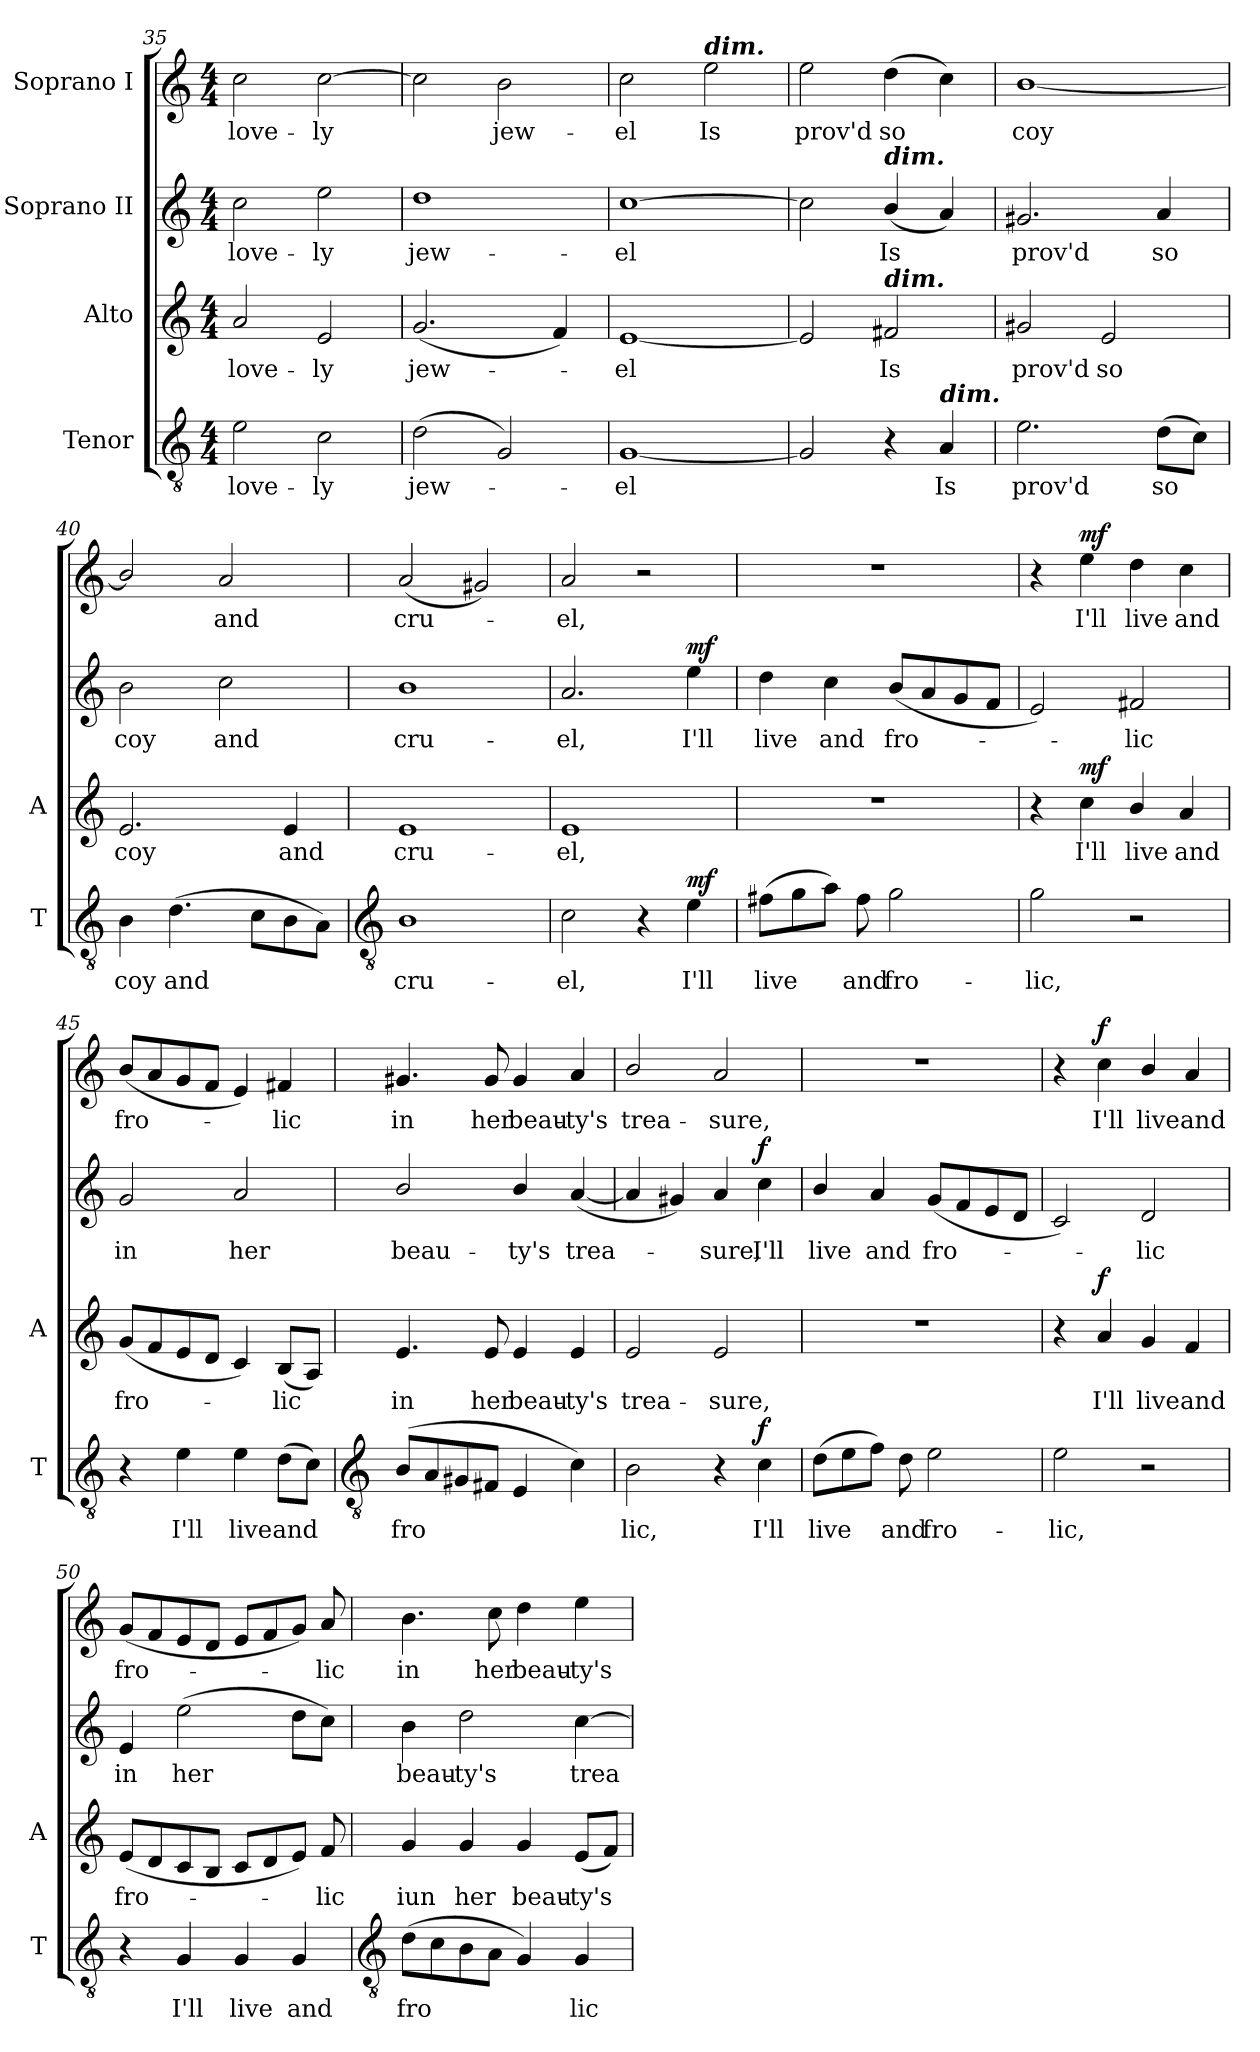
**kern	**text	**dynam	**kern	**text	**dynam	**kern	**text	**dynam	**kern	**text	**dynam
*part4	*part4	*part4	*part3	*part3	*part3	*part2	*part2	*part2	*part1	*part1	*part1
*staff4	*staff4	*staff4	*staff3	*staff3	*staff3	*staff2	*staff2	*staff2	*staff1	*staff1	*staff1
*I"Tenor	*	*	*I"Alto	*	*	*I"Soprano II	*	*	*I"Soprano I	*	*
*I'T	*	*	*I'A	*	*	*	*	*	*	*	*
*clefGv2	*	*	*clefG2	*	*	*clefG2	*	*	*clefG2	*	*
*k[]	*	*	*k[]	*	*	*k[]	*	*	*k[]	*	*
*C:	*	*	*C:	*	*	*C:	*	*	*C:	*	*
*M4/4	*	*	*M4/4	*	*	*M4/4	*	*	*M4/4	*	*
=35	=35	=35	=35	=35	=35	=35	=35	=35	=35	=35	=35
!	!LO:LY:b	!	!	!LO:LY:b	!	!	!LO:LY:b	!	!	!LO:LY:b	!
2e	love-	.	2a	love-	.	2cc	love-	.	2cc	love-	.
!	!LO:LY:b	!	!	!LO:LY:b	!	!	!LO:LY:b	!	!	!LO:LY:b	!
2c	-ly	.	2e	-ly	.	2ee	-ly	.	[2cc	-ly	.
=36	=36	=36	=36	=36	=36	=36	=36	=36	=36	=36	=36
!	!LO:LY:b	!	!	!LO:LY:b	!	!	!LO:LY:b	!	!	!	!
(<2d	jew-	.	(<2.g	jew-	.	1dd	jew-	.	2cc]	.	.
!	!	!	!	!	!	!	!	!	!	!LO:LY:b	!
2G)	.	.	.	.	.	.	.	.	2b	jew-	.
.	.	.	4f)	.	.	.	.	.	.	.	.
=37	=37	=37	=37	=37	=37	=37	=37	=37	=37	=37	=37
!	!LO:LY:b	!	!	!LO:LY:b	!	!	!LO:LY:b	!	!	!LO:LY:b	!
[1G	el	.	[1e	el	.	[1cc	-el	.	2cc	-el	.
!	!	!	!	!	!	!	!	!	!LO:TX:a:Bi:t=dim.	!	!
!	!	!	!	!	!	!	!	!	!	!LO:LY:b	!
.	.	.	.	.	.	.	.	.	2ee	Is	.
=38	=38	=38	=38	=38	=38	=38	=38	=38	=38	=38	=38
!	!	!	!	!	!	!	!	!	!	!LO:LY:b	!
2G]	.	.	2e]	.	.	2cc]	.	.	2ee	prov'd	.
!	!	!	!	!	!	!LO:TX:a:Bi:t=dim.	!	!	!	!	!
!	!	!	!LO:TX:a:Bi:t=dim.	!	!	!	!	!	!	!	!
!	!	!	!	!LO:LY:b	!	!	!LO:LY:b	!	!	!LO:LY:b	!
4r	.	.	2f#X	Is	.	(<4b/	Is	.	(>4dd	so	.
!LO:TX:a:Bi:t=dim.	!	!	!	!	!	!	!	!	!	!	!
!	!LO:LY:b	!	!	!	!	!	!	!	!	!	!
4A	Is	.	.	.	.	4a)	.	.	4cc)	.	.
=39	=39	=39	=39	=39	=39	=39	=39	=39	=39	=39	=39
!	!LO:LY:b	!	!	!LO:LY:b	!	!	!LO:LY:b	!	!	!LO:LY:b	!
2.e	prov'd	.	2g#X	prov'd	.	2.g#X	prov'd	.	[1b/	coy	.
!	!	!	!	!LO:LY:b	!	!	!	!	!	!	!
.	.	.	2e	so	.	.	.	.	.	.	.
!	!LO:LY:b	!	!	!	!	!	!LO:LY:b	!	!	!	!
(>8dL	so	.	.	.	.	4a	so	.	.	.	.
8cJ)	.	.	.	.	.	.	.	.	.	.	.
=40	=40	=40	=40	=40	=40	=40	=40	=40	=40	=40	=40
!	!LO:LY:b	!	!	!LO:LY:b	!	!	!LO:LY:b	!	!	!	!
4B	coy	.	2.e	coy	.	2b	coy	.	2b/]	.	.
!	!LO:LY:b	!	!	!	!	!	!	!	!	!	!
(>4.d	and	.	.	.	.	.	.	.	.	.	.
!	!	!	!	!	!	!	!LO:LY:b	!	!	!LO:LY:b	!
.	.	.	.	.	.	2cc	and	.	2a	and	.
8cL	.	.	.	.	.	.	.	.	.	.	.
!	!	!	!	!LO:LY:b	!	!	!	!	!	!	!
8B	.	.	4e	and	.	.	.	.	.	.	.
8AJ)	.	.	.	.	.	.	.	.	.	.	.
!!LO:LB:g=z
=41	=41	=41	=41	=41	=41	=41	=41	=41	=41	=41	=41
*clefGv2	*	*	*	*	*	*	*	*	*	*	*
!	!LO:LY:b	!	!	!LO:LY:b	!	!	!LO:LY:b	!	!	!LO:LY:b	!
1B	cru-	.	1e	cru-	.	1b	cru-	.	(<2a	cru-	.
.	.	.	.	.	.	.	.	.	2g#X)	.	.
=42	=42	=42	=42	=42	=42	=42	=42	=42	=42	=42	=42
!	!LO:LY:b	!	!	!LO:LY:b	!	!	!LO:LY:b	!	!	!LO:LY:b	!
2c	-el,	.	1e	-el,	.	2.a	-el,	.	2a	el,	.
4r	.	.	.	.	.	.	.	.	2r	.	.
!	!LO:LY:b	!LO:DY:b	!	!	!	!	!LO:LY:b	!LO:DY:b	!	!	!
4e	I'll	mf	.	.	.	4ee	I'll	mf	.	.	.
=43	=43	=43	=43	=43	=43	=43	=43	=43	=43	=43	=43
!	!LO:LY:b	!	!	!	!	!	!LO:LY:b	!	!	!	!
(>8f#XL	live	.	1r	.	.	4dd	live	.	1r	.	.
8g	.	.	.	.	.	.	.	.	.	.	.
!	!	!	!	!	!	!	!LO:LY:b	!	!	!	!
8aJ)	.	.	.	.	.	4cc	and	.	.	.	.
!	!LO:LY:b	!	!	!	!	!	!	!	!	!	!
8f#	and	.	.	.	.	.	.	.	.	.	.
!	!LO:LY:b	!	!	!	!	!	!LO:LY:b	!	!	!	!
2g	fro-	.	.	.	.	(<8bL	fro-	.	.	.	.
.	.	.	.	.	.	8a	.	.	.	.	.
.	.	.	.	.	.	8g	.	.	.	.	.
.	.	.	.	.	.	8fJ	.	.	.	.	.
=44	=44	=44	=44	=44	=44	=44	=44	=44	=44	=44	=44
!	!LO:LY:b	!	!	!	!	!	!	!	!	!	!
2g	-lic,	.	4r	.	.	2e)	.	.	4r	.	.
!	!	!	!	!LO:LY:b	!LO:DY:b	!	!	!	!	!LO:LY:b	!LO:DY:b
.	.	.	4cc	I'll	mf	.	.	.	4ee	I'll	mf
!	!	!	!	!LO:LY:b	!	!	!LO:LY:b	!	!	!LO:LY:b	!
2r	.	.	4b/	live	.	2f#X	lic	.	4dd	live	.
!	!	!	!	!LO:LY:b	!	!	!	!	!	!LO:LY:b	!
.	.	.	4a	and	.	.	.	.	4cc	and	.
=45	=45	=45	=45	=45	=45	=45	=45	=45	=45	=45	=45
!	!	!	!	!LO:LY:b	!	!	!LO:LY:b	!	!	!LO:LY:b	!
4r	.	.	(<8gL	fro-	.	2g	in	.	(<8bL	fro-	.
.	.	.	8f	.	.	.	.	.	8a	.	.
!	!LO:LY:b	!	!	!	!	!	!	!	!	!	!
4e	I'll	.	8e	.	.	.	.	.	8g	.	.
.	.	.	8dJ	.	.	.	.	.	8fJ	.	.
!	!LO:LY:b	!	!	!	!	!	!LO:LY:b	!	!	!	!
4e	live	.	4c/)	.	.	2a	her	.	4e)	.	.
!	!LO:LY:b	!	!	!LO:LY:b	!	!	!	!	!	!LO:LY:b	!
(>8dL	and	.	(<8BL	lic	.	.	.	.	4f#X	lic	.
8cJ)	.	.	8AJ)	.	.	.	.	.	.	.	.
!!LO:LB:g=z
=46	=46	=46	=46	=46	=46	=46	=46	=46	=46	=46	=46
*clefGv2	*	*	*	*	*	*	*	*	*	*	*
!	!LO:LY:b	!	!	!LO:LY:b	!	!	!LO:LY:b	!	!	!LO:LY:b	!
(<8BL	fro	.	4.e	in	.	2b/	beau-	.	4.g#X	in	.
8A	.	.	.	.	.	.	.	.	.	.	.
8G#X	.	.	.	.	.	.	.	.	.	.	.
!	!	!	!	!LO:LY:b	!	!	!	!	!	!LO:LY:b	!
8F#XJ	.	.	8e	her	.	.	.	.	8g#	her	.
!	!	!	!	!LO:LY:b	!	!	!LO:LY:b	!	!	!LO:LY:b	!
4E	.	.	4e	beau-	.	4b/	-ty's	.	4g#	beau-	.
!	!	!	!	!LO:LY:b	!	!	!LO:LY:b	!	!	!LO:LY:b	!
4c)	.	.	4e	-ty's	.	(<[4a	trea-	.	4a	-ty's	.
=47	=47	=47	=47	=47	=47	=47	=47	=47	=47	=47	=47
!	!LO:LY:b	!	!	!LO:LY:b	!	!	!	!	!	!LO:LY:b	!
2B	lic,	.	2e	trea-	.	4a]	.	.	2b/	trea-	.
.	.	.	.	.	.	4g#X)	.	.	.	.	.
!	!	!	!	!LO:LY:b	!	!	!LO:LY:b	!	!	!LO:LY:b	!
4r	.	.	2e	-sure,	.	4a	sure,	.	2a	-sure,	.
!	!LO:LY:b	!LO:DY:b	!	!	!	!	!LO:LY:b	!LO:DY:b	!	!	!
4c	I'll	f	.	.	.	4cc	I'll	f	.	.	.
=48	=48	=48	=48	=48	=48	=48	=48	=48	=48	=48	=48
!	!LO:LY:b	!	!	!	!	!	!LO:LY:b	!	!	!	!
(>8dL	live	.	1r	.	.	4b/	live	.	1r	.	.
8e	.	.	.	.	.	.	.	.	.	.	.
!	!	!	!	!	!	!	!LO:LY:b	!	!	!	!
8fJ)	.	.	.	.	.	4a	and	.	.	.	.
!	!LO:LY:b	!	!	!	!	!	!	!	!	!	!
8d	and	.	.	.	.	.	.	.	.	.	.
!	!LO:LY:b	!	!	!	!	!	!LO:LY:b	!	!	!	!
2e	fro-	.	.	.	.	(<8gL	fro-	.	.	.	.
.	.	.	.	.	.	8f	.	.	.	.	.
.	.	.	.	.	.	8e	.	.	.	.	.
.	.	.	.	.	.	8dJ	.	.	.	.	.
=49	=49	=49	=49	=49	=49	=49	=49	=49	=49	=49	=49
!	!LO:LY:b	!	!	!	!	!	!	!	!	!	!
2e	-lic,	.	4r	.	.	2c)	.	.	4r	.	.
!	!	!	!	!LO:LY:b	!LO:DY:b	!	!	!	!	!LO:LY:b	!LO:DY:b
.	.	.	4a	I'll	f	.	.	.	4cc	I'll	f
!	!	!	!	!LO:LY:b	!	!	!LO:LY:b	!	!	!LO:LY:b	!
2r	.	.	4g	live	.	2d	lic	.	4b/	live	.
!	!	!	!	!LO:LY:b	!	!	!	!	!	!LO:LY:b	!
.	.	.	4f	and	.	.	.	.	4a	and	.
=50	=50	=50	=50	=50	=50	=50	=50	=50	=50	=50	=50
!	!	!	!	!LO:LY:b	!	!	!LO:LY:b	!	!	!LO:LY:b	!
4r	.	.	(<8eL	fro-	.	4e	in	.	(<8gL	fro-	.
.	.	.	8d	.	.	.	.	.	8f	.	.
!	!LO:LY:b	!	!	!	!	!	!LO:LY:b	!	!	!	!
4G	I'll	.	8c	.	.	(>2ee	her	.	8e	.	.
.	.	.	8BJ	.	.	.	.	.	8dJ	.	.
!	!LO:LY:b	!	!	!	!	!	!	!	!	!	!
4G	live	.	8cL	.	.	.	.	.	8eL	.	.
.	.	.	8d	.	.	.	.	.	8f	.	.
!	!LO:LY:b	!	!	!	!	!	!	!	!	!	!
4G	and	.	8eJ)	.	.	8ddL	.	.	8gJ)	.	.
!	!	!	!	!LO:LY:b	!	!	!	!	!	!LO:LY:b	!
.	.	.	8f	lic	.	8ccJ)	.	.	8a	lic	.
!!LO:LB:g=z
=51	=51	=51	=51	=51	=51	=51	=51	=51	=51	=51	=51
*clefGv2	*	*	*	*	*	*	*	*	*	*	*
!	!LO:LY:b	!	!	!LO:LY:b	!	!	!LO:LY:b	!	!	!LO:LY:b	!
(>8dL	fro	.	4g	iun	.	4b	beau-	.	4.b	in	.
8c	.	.	.	.	.	.	.	.	.	.	.
!	!	!	!	!LO:LY:b	!	!	!LO:LY:b	!	!	!	!
8B	.	.	4g	her	.	2dd	-ty's	.	.	.	.
!	!	!	!	!	!	!	!	!	!	!LO:LY:b	!
8AJ	.	.	.	.	.	.	.	.	8cc	her	.
!	!	!	!	!LO:LY:b	!	!	!	!	!	!LO:LY:b	!
4G)	.	.	4g	beau-	.	.	.	.	4dd	beau-	.
!	!LO:LY:b	!	!	!LO:LY:b	!	!	!LO:LY:b	!	!	!LO:LY:b	!
4G	lic	.	(<8eL	-ty's	.	[4cc	trea-	.	4ee	-ty's	.
.	.	.	8fJ)	.	.	.	.	.	.	.	.
=	=	=	=	=	=	=	=	=	=	=	=
*-	*-	*-	*-	*-	*-	*-	*-	*-	*-	*-	*-
